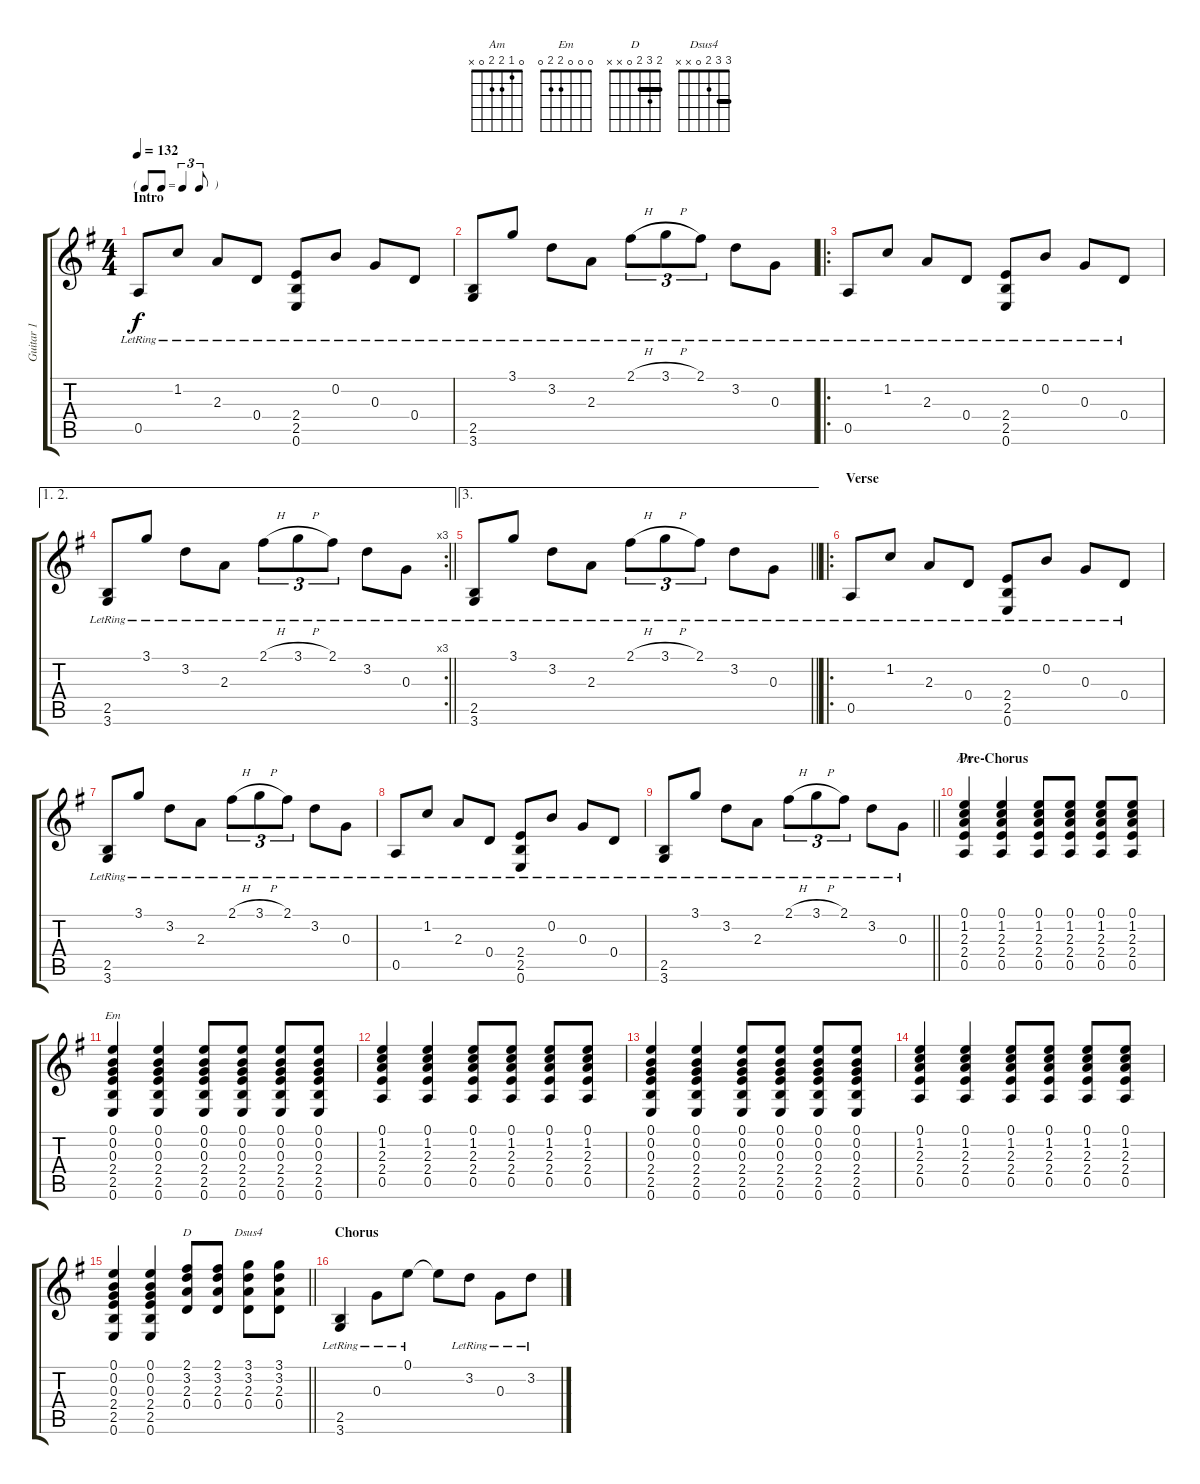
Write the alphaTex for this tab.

\track ("Guitar 1" "Guitar 1") {instrument electricguitarclean}
\staff {score tabs}
\tuning (E4 B3 G3 D3 A2 E2) {hide}
\chord ("Am" 0 1 2 2 0 x)
\chord ("Em" 0 0 0 2 2 0)
\chord ("D" 2 3 2 0 x x) {barre 2}
\chord ("Dsus4" 3 3 2 0 x x) {barre 3}
\ts (4 4)
\tf triplet8th
\section ("" "Intro")
\tempo 132
\clef g2
\ks eminor
0.5{lr}.8{dy f instrument electricguitarclean} 1.2{lr}.8 2.3{lr}.8 0.4{lr}.8 (2.4{lr} 2.5{lr} 0.6{lr}).8 0.2{lr}.8 0.3{lr}.8 0.4{lr}.8 |
(2.5{lr} 3.6{lr}).8 3.1{lr}.8 3.2{lr}.8 2.3{lr}.8 2.1{h lr}.8{tu (3 2)} 3.1{h lr}.8{tu (3 2)} 2.1{lr}.8{tu (3 2)} 3.2{lr}.8 0.3{lr}.8 |
\ro
0.5{lr}.8 1.2{lr}.8 2.3{lr}.8 0.4{lr}.8 (2.4{lr} 2.5{lr} 0.6{lr}).8 0.2{lr}.8 0.3{lr}.8 0.4{lr}.8 |
\ae (1 2)
\rc 3
\barLineRight lightlight
(2.5{lr} 3.6{lr}).8 3.1{lr}.8 3.2{lr}.8 2.3{lr}.8 2.1{h lr}.8{tu (3 2)} 3.1{h lr}.8{tu (3 2)} 2.1{lr}.8{tu (3 2)} 3.2{lr}.8 0.3{lr}.8 |
\ae 3
\barLineRight lightlight
(2.5{lr} 3.6{lr}).8 3.1{lr}.8 3.2{lr}.8 2.3{lr}.8 2.1{h lr}.8{tu (3 2)} 3.1{h lr}.8{tu (3 2)} 2.1{lr}.8{tu (3 2)} 3.2{lr}.8 0.3{lr}.8 |
\ro
\section ("" "Verse")
0.5{lr}.8 1.2{lr}.8 2.3{lr}.8 0.4{lr}.8 (2.4{lr} 2.5{lr} 0.6{lr}).8 0.2{lr}.8 0.3{lr}.8 0.4{lr}.8 |
(2.5{lr} 3.6{lr}).8 3.1{lr}.8 3.2{lr}.8 2.3{lr}.8 2.1{h lr}.8{tu (3 2)} 3.1{h lr}.8{tu (3 2)} 2.1{lr}.8{tu (3 2)} 3.2{lr}.8 0.3{lr}.8 |
0.5{lr}.8 1.2{lr}.8 2.3{lr}.8 0.4{lr}.8 (2.4{lr} 2.5{lr} 0.6{lr}).8 0.2{lr}.8 0.3{lr}.8 0.4{lr}.8 |
\barLineRight lightlight
(2.5{lr} 3.6{lr}).8 3.1{lr}.8 3.2{lr}.8 2.3{lr}.8 2.1{h lr}.8{tu (3 2)} 3.1{h lr}.8{tu (3 2)} 2.1{lr}.8{tu (3 2)} 3.2{lr}.8 0.3{lr}.8 |
\section ("" "Pre-Chorus")
(0.1 1.2 2.3 2.4 0.5).4{ch "Am"} (0.1 1.2 2.3 2.4 0.5).4 (0.1 1.2 2.3 2.4 0.5).8 (0.1 1.2 2.3 2.4 0.5).8 (0.1 1.2 2.3 2.4 0.5).8 (0.1 1.2 2.3 2.4 0.5).8 |
(0.1 0.2 0.3 2.4 2.5 0.6).4{ch "Em"} (0.1 0.2 0.3 2.4 2.5 0.6).4 (0.1 0.2 0.3 2.4 2.5 0.6).8 (0.1 0.2 0.3 2.4 2.5 0.6).8 (0.1 0.2 0.3 2.4 2.5 0.6).8 (0.1 0.2 0.3 2.4 2.5 0.6).8 |
(0.1 1.2 2.3 2.4 0.5).4 (0.1 1.2 2.3 2.4 0.5).4 (0.1 1.2 2.3 2.4 0.5).8 (0.1 1.2 2.3 2.4 0.5).8 (0.1 1.2 2.3 2.4 0.5).8 (0.1 1.2 2.3 2.4 0.5).8 |
(0.1 0.2 0.3 2.4 2.5 0.6).4 (0.1 0.2 0.3 2.4 2.5 0.6).4 (0.1 0.2 0.3 2.4 2.5 0.6).8 (0.1 0.2 0.3 2.4 2.5 0.6).8 (0.1 0.2 0.3 2.4 2.5 0.6).8 (0.1 0.2 0.3 2.4 2.5 0.6).8 |
(0.1 1.2 2.3 2.4 0.5).4 (0.1 1.2 2.3 2.4 0.5).4 (0.1 1.2 2.3 2.4 0.5).8 (0.1 1.2 2.3 2.4 0.5).8 (0.1 1.2 2.3 2.4 0.5).8 (0.1 1.2 2.3 2.4 0.5).8 |
\barLineRight lightlight
(0.1 0.2 0.3 2.4 2.5 0.6).4 (0.1 0.2 0.3 2.4 2.5 0.6).4 (2.1 3.2 2.3 0.4).8{ch "D"} (2.1 3.2 2.3 0.4).8 (3.1 3.2 2.3 0.4).8{ch "Dsus4"} (3.1 3.2 2.3 0.4).8 |
\section ("" "Chorus")
(2.5{lr} 3.6{lr}).4 0.3{lr}.8 0.1{lr}.8 0.1{t}.8 3.2{lr}.8 0.3{lr}.8 3.2{lr}.8
